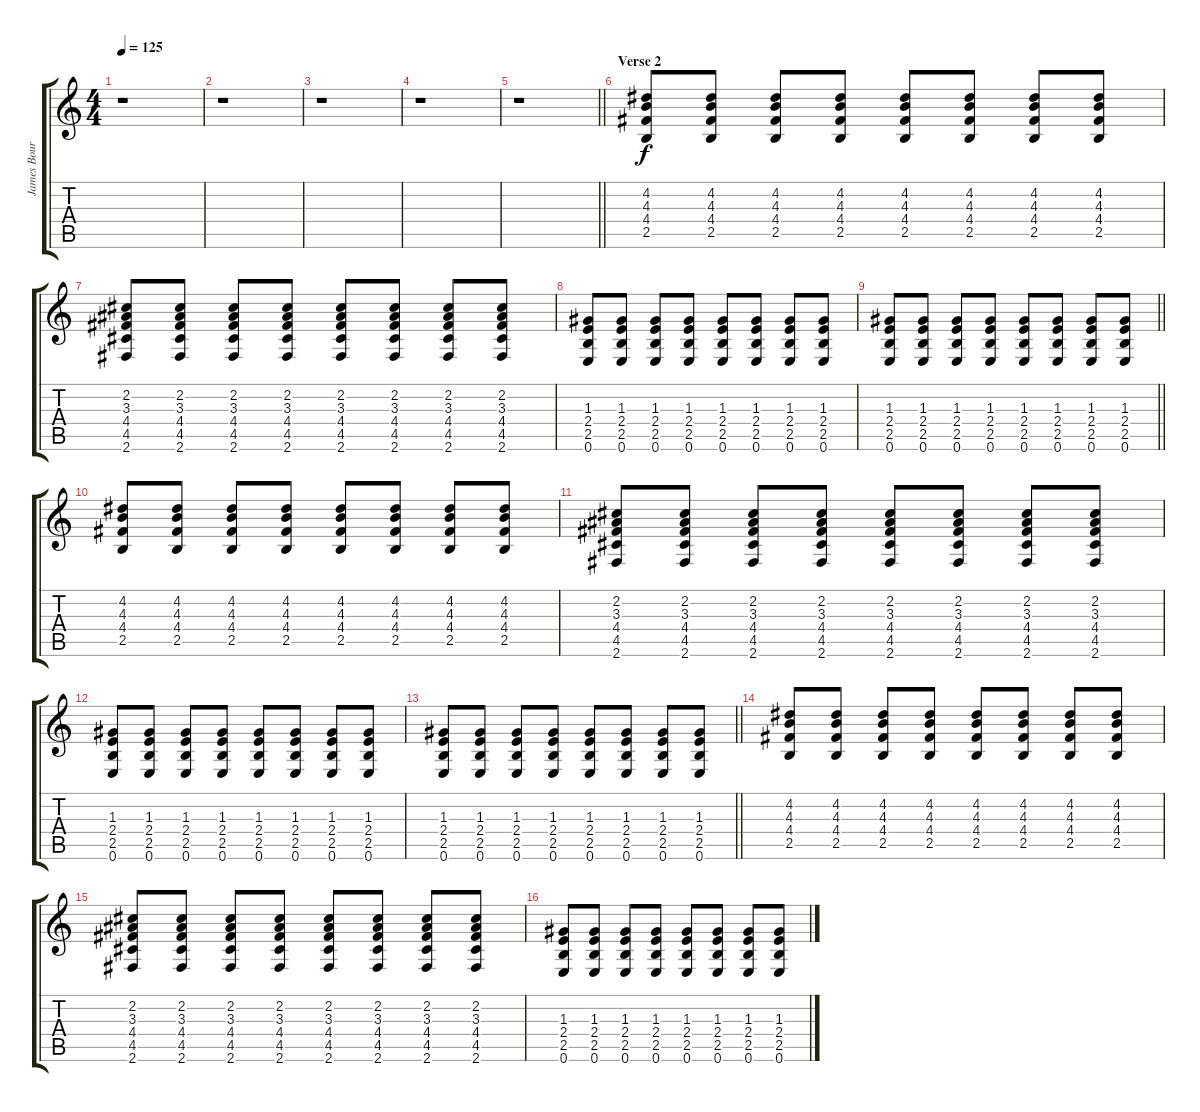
\track ("James Bourne" "James Bour") {instrument acousticguitarsteel}
\staff {score tabs}
\tuning (E4 B3 G3 D3 A2 E2) {hide}
\ts (4 4)
\tempo 125
\clef g2
\ks c
r.1{dy f} |
r.1 |
r.1 |
r.1 |
\barLineRight lightlight
r.1 |
\section ("" "Verse 2")
(4.2 4.3 4.4 2.5).8 (4.2 4.3 4.4 2.5).8 (4.2 4.3 4.4 2.5).8 (4.2 4.3 4.4 2.5).8 (4.2 4.3 4.4 2.5).8 (4.2 4.3 4.4 2.5).8 (4.2 4.3 4.4 2.5).8 (4.2 4.3 4.4 2.5).8 |
(2.2 3.3 4.4 4.5 2.6).8 (2.2 3.3 4.4 4.5 2.6).8 (2.2 3.3 4.4 4.5 2.6).8 (2.2 3.3 4.4 4.5 2.6).8 (2.2 3.3 4.4 4.5 2.6).8 (2.2 3.3 4.4 4.5 2.6).8 (2.2 3.3 4.4 4.5 2.6).8 (2.2 3.3 4.4 4.5 2.6).8 |
(1.3 2.4 2.5 0.6).8 (1.3 2.4 2.5 0.6).8 (1.3 2.4 2.5 0.6).8 (1.3 2.4 2.5 0.6).8 (1.3 2.4 2.5 0.6).8 (1.3 2.4 2.5 0.6).8 (1.3 2.4 2.5 0.6).8 (1.3 2.4 2.5 0.6).8 |
\barLineRight lightlight
(1.3 2.4 2.5 0.6).8 (1.3 2.4 2.5 0.6).8 (1.3 2.4 2.5 0.6).8 (1.3 2.4 2.5 0.6).8 (1.3 2.4 2.5 0.6).8 (1.3 2.4 2.5 0.6).8 (1.3 2.4 2.5 0.6).8 (1.3 2.4 2.5 0.6).8 |
(4.2 4.3 4.4 2.5).8 (4.2 4.3 4.4 2.5).8 (4.2 4.3 4.4 2.5).8 (4.2 4.3 4.4 2.5).8 (4.2 4.3 4.4 2.5).8 (4.2 4.3 4.4 2.5).8 (4.2 4.3 4.4 2.5).8 (4.2 4.3 4.4 2.5).8 |
(2.2 3.3 4.4 4.5 2.6).8 (2.2 3.3 4.4 4.5 2.6).8 (2.2 3.3 4.4 4.5 2.6).8 (2.2 3.3 4.4 4.5 2.6).8 (2.2 3.3 4.4 4.5 2.6).8 (2.2 3.3 4.4 4.5 2.6).8 (2.2 3.3 4.4 4.5 2.6).8 (2.2 3.3 4.4 4.5 2.6).8 |
(1.3 2.4 2.5 0.6).8 (1.3 2.4 2.5 0.6).8 (1.3 2.4 2.5 0.6).8 (1.3 2.4 2.5 0.6).8 (1.3 2.4 2.5 0.6).8 (1.3 2.4 2.5 0.6).8 (1.3 2.4 2.5 0.6).8 (1.3 2.4 2.5 0.6).8 |
\barLineRight lightlight
(1.3 2.4 2.5 0.6).8 (1.3 2.4 2.5 0.6).8 (1.3 2.4 2.5 0.6).8 (1.3 2.4 2.5 0.6).8 (1.3 2.4 2.5 0.6).8 (1.3 2.4 2.5 0.6).8 (1.3 2.4 2.5 0.6).8 (1.3 2.4 2.5 0.6).8 |
(4.2 4.3 4.4 2.5).8 (4.2 4.3 4.4 2.5).8 (4.2 4.3 4.4 2.5).8 (4.2 4.3 4.4 2.5).8 (4.2 4.3 4.4 2.5).8 (4.2 4.3 4.4 2.5).8 (4.2 4.3 4.4 2.5).8 (4.2 4.3 4.4 2.5).8 |
(2.2 3.3 4.4 4.5 2.6).8 (2.2 3.3 4.4 4.5 2.6).8 (2.2 3.3 4.4 4.5 2.6).8 (2.2 3.3 4.4 4.5 2.6).8 (2.2 3.3 4.4 4.5 2.6).8 (2.2 3.3 4.4 4.5 2.6).8 (2.2 3.3 4.4 4.5 2.6).8 (2.2 3.3 4.4 4.5 2.6).8 |
(1.3 2.4 2.5 0.6).8 (1.3 2.4 2.5 0.6).8 (1.3 2.4 2.5 0.6).8 (1.3 2.4 2.5 0.6).8 (1.3 2.4 2.5 0.6).8 (1.3 2.4 2.5 0.6).8 (1.3 2.4 2.5 0.6).8 (1.3 2.4 2.5 0.6).8
